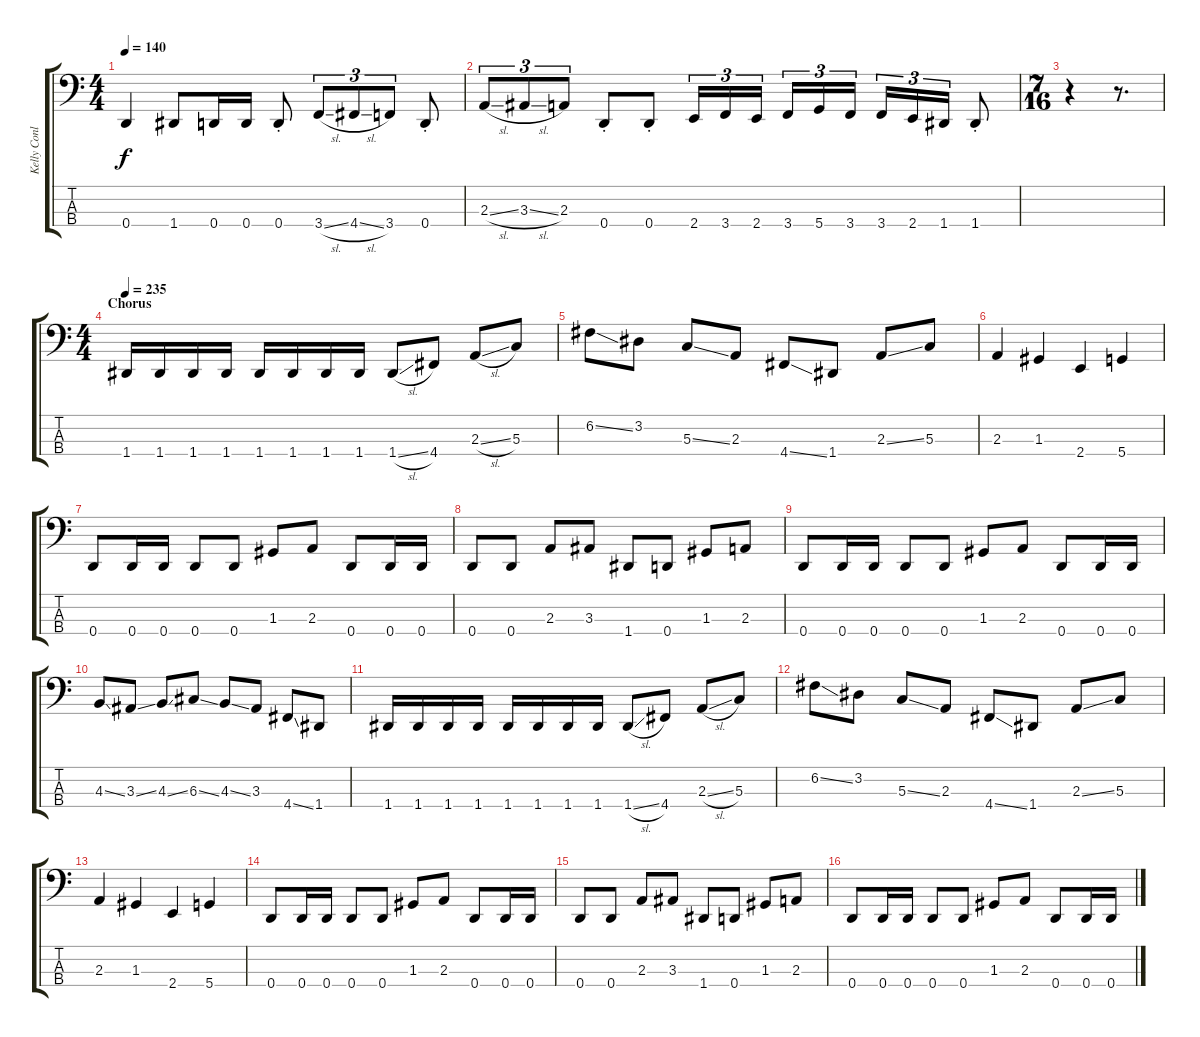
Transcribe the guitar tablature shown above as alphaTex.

\track ("Kelly Conlon " "Kelly Conl") {instrument electricbasspick}
\staff {score tabs}
\tuning (F2 C2 G1 D1) {hide}
\ts (4 4)
\tempo 140
\clef f4
\ks c
0.4.4{dy f} 1.4.8 0.4.16 0.4.16 0.4{st}.8 3.4{sl}.8{tu (3 2)} 4.4{sl}.8{tu (3 2)} 3.4.8{tu (3 2)} 0.4{st}.8 |
2.3{sl}.8{tu (3 2)} 3.3{sl}.8{tu (3 2)} 2.3.8{tu (3 2)} 0.4{st}.8 0.4{st}.8 2.4.16{tu (3 2)} 3.4.16{tu (3 2)} 2.4.16{tu (3 2)} 3.4.16{tu (3 2)} 5.4.16{tu (3 2)} 3.4.16{tu (3 2)} 3.4.16{tu (3 2)} 2.4.16{tu (3 2)} 1.4.16{tu (3 2)} 1.4{st}.8 |
\ts (7 16)
r.4 r.8{d} |
\ts (4 4)
\section ("" "Chorus")
\tempo 235
1.4.16 1.4.16 1.4.16 1.4.16 1.4.16 1.4.16 1.4.16 1.4.16 1.4{sl}.8 4.4.8 2.3{sl}.8 5.3.8 |
6.2{ss}.8 3.2.8 5.3{ss}.8 2.3.8 4.4{ss}.8 1.4.8 2.3{ss}.8 5.3.8 |
2.3.4 1.3.4 2.4.4 5.4.4 |
0.4.8 0.4.16 0.4.16 0.4.8 0.4.8 1.3.8 2.3.8 0.4.8 0.4.16 0.4.16 |
0.4.8 0.4.8 2.3.8 3.3.8 1.4.8 0.4.8 1.3.8 2.3.8 |
0.4.8 0.4.16 0.4.16 0.4.8 0.4.8 1.3.8 2.3.8 0.4.8 0.4.16 0.4.16 |
4.3{ss}.8 3.3{ss}.8 4.3{ss}.8 6.3{ss}.8 4.3{ss}.8 3.3.8 4.4{ss}.8 1.4.8 |
1.4.16 1.4.16 1.4.16 1.4.16 1.4.16 1.4.16 1.4.16 1.4.16 1.4{sl}.8 4.4.8 2.3{sl}.8 5.3.8 |
6.2{ss}.8 3.2.8 5.3{ss}.8 2.3.8 4.4{ss}.8 1.4.8 2.3{ss}.8 5.3.8 |
2.3.4 1.3.4 2.4.4 5.4.4 |
0.4.8 0.4.16 0.4.16 0.4.8 0.4.8 1.3.8 2.3.8 0.4.8 0.4.16 0.4.16 |
0.4.8 0.4.8 2.3.8 3.3.8 1.4.8 0.4.8 1.3.8 2.3.8 |
0.4.8 0.4.16 0.4.16 0.4.8 0.4.8 1.3.8 2.3.8 0.4.8 0.4.16 0.4.16
